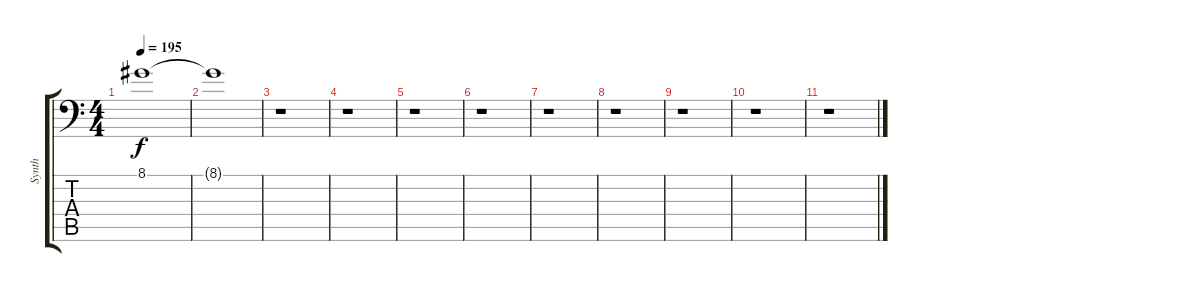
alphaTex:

\track ("Synth" "Synth") {instrument pad4choir}
\staff {score tabs}
\tuning (C4 G3 Eb3 Bb2 F2 Bb1) {hide}
\ts (4 4)
\tempo 195
\clef f4
\ks c
8.1.1{dy f} |
8.1{t}.1 |
r.1 |
r.1 |
r.1 |
r.1 |
r.1 |
r.1 |
r.1 |
r.1 |
r.1
